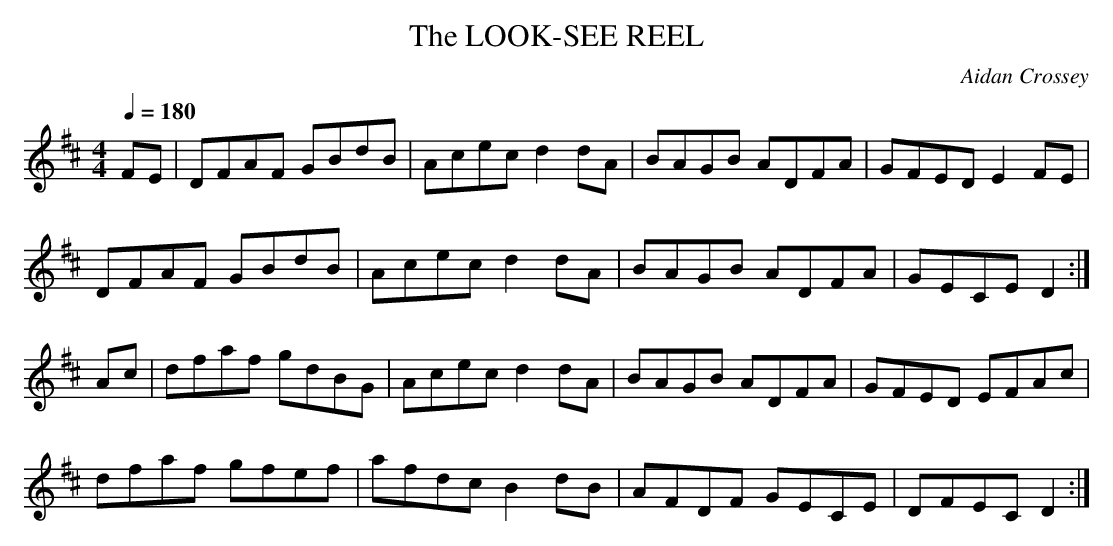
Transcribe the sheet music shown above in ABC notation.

X:1
T: LOOK-SEE REEL, The
C: Aidan Crossey
Q:1/4=180
M: 4/4
L: 1/8
K: D Major
FE|DFAF GBdB|Acec d2 dA|BAGB ADFA|GFED E2FE|
DFAF GBdB|Acec d2dA|BAGB ADFA|GECE D2:|
Ac|dfaf gdBG|Acec d2 dA|BAGB ADFA|GFED EFAc|
dfaf gfef|afdc B2 dB|AFDF GECE|DFEC D2 :|
